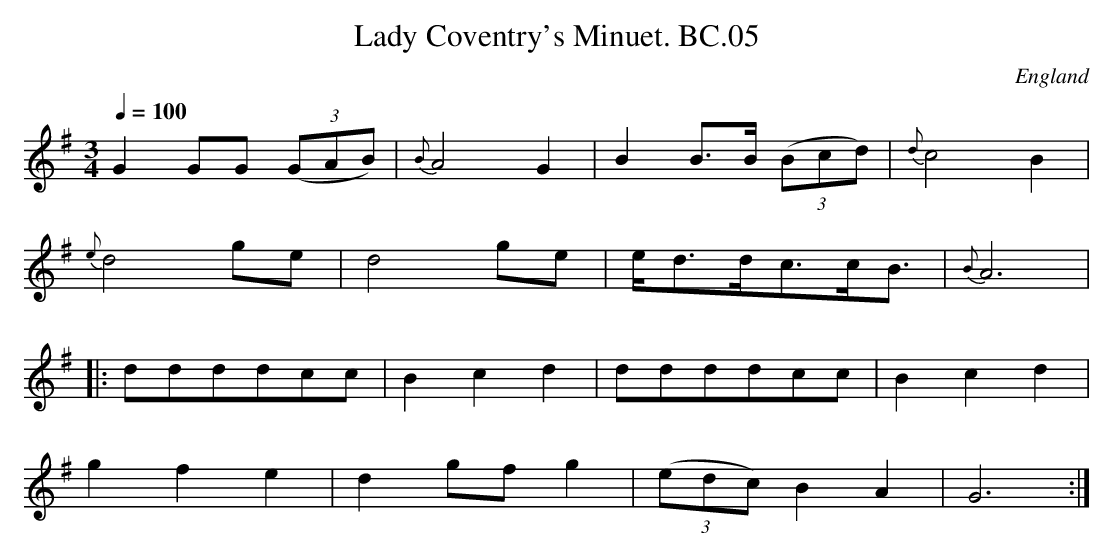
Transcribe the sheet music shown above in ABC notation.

X:1
T:Lady Coventry's Minuet. BC.05
L:1/8
M:3/4
O:England
Q:1/4=100
K:G
G2 GG ((3GAB)|{B} A4 G2|B2 B>B ((3Bcd)|{d}c4 B2|!
{e}d4 ge|d4 ge|e<dd<cc<B|{B}A6|!
|:ddddcc|B2 c2 d2|ddddcc|B2 c2 d2|!
g2 f2 e2|d2 gf g2|((3edc) B2A2|G6:|
